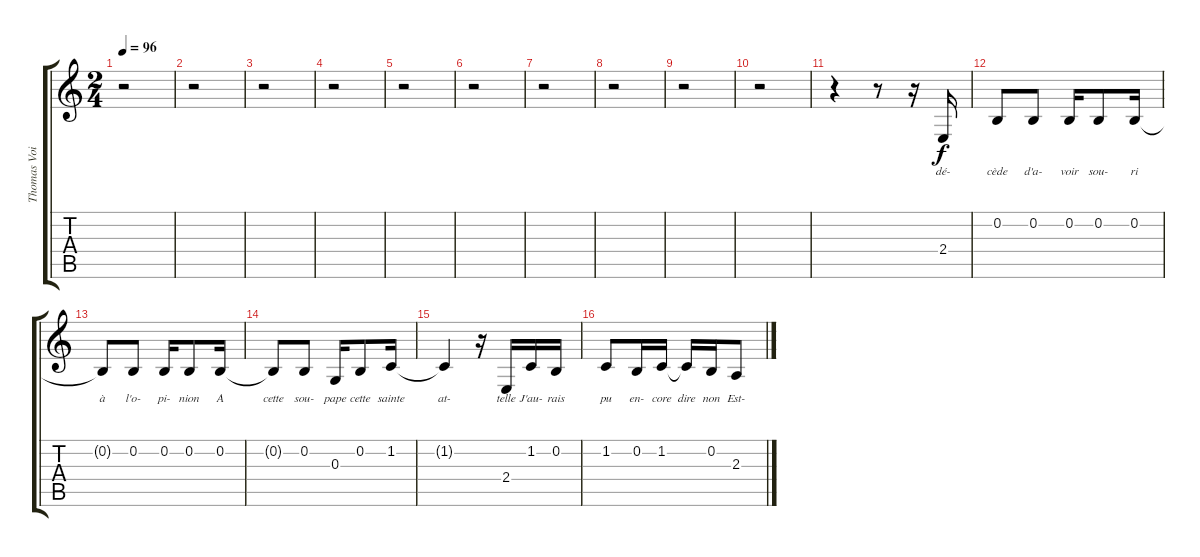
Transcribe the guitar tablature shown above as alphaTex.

\track ("Thomas Voix" "Thomas Voi") {instrument cello}
\staff {score tabs}
\tuning (E4 B3 G3 D3 A2 E2) {hide}
\ts (2 4)
\tempo 96
\clef g2
\ks c
r.2{dy f} |
r.2 |
r.2 |
r.2 |
r.2 |
r.2 |
r.2 |
r.2 |
r.2 |
r.2 |
r.4 r.8 r.16 2.4.16{lyrics (0 "dé-") lyrics (1 "") lyrics (2 "") lyrics (3 "") lyrics (4 "")} |
0.2.8{lyrics (0 "cède") lyrics (1 "") lyrics (2 "") lyrics (3 "") lyrics (4 "")} 0.2.8{lyrics (0 "d'a-") lyrics (1 "") lyrics (2 "") lyrics (3 "") lyrics (4 "")} 0.2.16{lyrics (0 "voir") lyrics (1 "") lyrics (2 "") lyrics (3 "") lyrics (4 "")} 0.2.8{lyrics (0 "sou-") lyrics (1 "") lyrics (2 "") lyrics (3 "") lyrics (4 "")} 0.2.16{lyrics (0 "ri") lyrics (1 "") lyrics (2 "") lyrics (3 "") lyrics (4 "")} |
0.2{t}.8{lyrics (0 "à") lyrics (1 "") lyrics (2 "") lyrics (3 "") lyrics (4 "")} 0.2.8{lyrics (0 "l'o-") lyrics (1 "") lyrics (2 "") lyrics (3 "") lyrics (4 "")} 0.2.16{lyrics (0 "pi-") lyrics (1 "") lyrics (2 "") lyrics (3 "") lyrics (4 "")} 0.2.8{lyrics (0 "nion") lyrics (1 "") lyrics (2 "") lyrics (3 "") lyrics (4 "")} 0.2.16{lyrics (0 "A") lyrics (1 "") lyrics (2 "") lyrics (3 "") lyrics (4 "")} |
0.2{t}.8{lyrics (0 "cette") lyrics (1 "") lyrics (2 "") lyrics (3 "") lyrics (4 "")} 0.2.8{lyrics (0 "sou-") lyrics (1 "") lyrics (2 "") lyrics (3 "") lyrics (4 "")} 0.3.16{lyrics (0 "pape") lyrics (1 "") lyrics (2 "") lyrics (3 "") lyrics (4 "")} 0.2.8{lyrics (0 "cette") lyrics (1 "") lyrics (2 "") lyrics (3 "") lyrics (4 "")} 1.2.16{lyrics (0 "sainte") lyrics (1 "") lyrics (2 "") lyrics (3 "") lyrics (4 "")} |
1.2{t}.4{lyrics (0 "at-") lyrics (1 "") lyrics (2 "") lyrics (3 "") lyrics (4 "")} r.16 2.4.16{lyrics (0 "telle") lyrics (1 "") lyrics (2 "") lyrics (3 "") lyrics (4 "")} 1.2.16{lyrics (0 "J'au-") lyrics (1 "") lyrics (2 "") lyrics (3 "") lyrics (4 "")} 0.2.16{lyrics (0 "rais") lyrics (1 "") lyrics (2 "") lyrics (3 "") lyrics (4 "")} |
1.2.8{lyrics (0 "pu") lyrics (1 "") lyrics (2 "") lyrics (3 "") lyrics (4 "")} 0.2.16{lyrics (0 "en-") lyrics (1 "") lyrics (2 "") lyrics (3 "") lyrics (4 "")} 1.2.16{lyrics (0 "core") lyrics (1 "") lyrics (2 "") lyrics (3 "") lyrics (4 "")} 1.2{t}.16{lyrics (0 "dire") lyrics (1 "") lyrics (2 "") lyrics (3 "") lyrics (4 "")} 0.2.16{lyrics (0 "non") lyrics (1 "") lyrics (2 "") lyrics (3 "") lyrics (4 "")} 2.3.8{lyrics (0 "Est-") lyrics (1 "") lyrics (2 "") lyrics (3 "") lyrics (4 "")}
